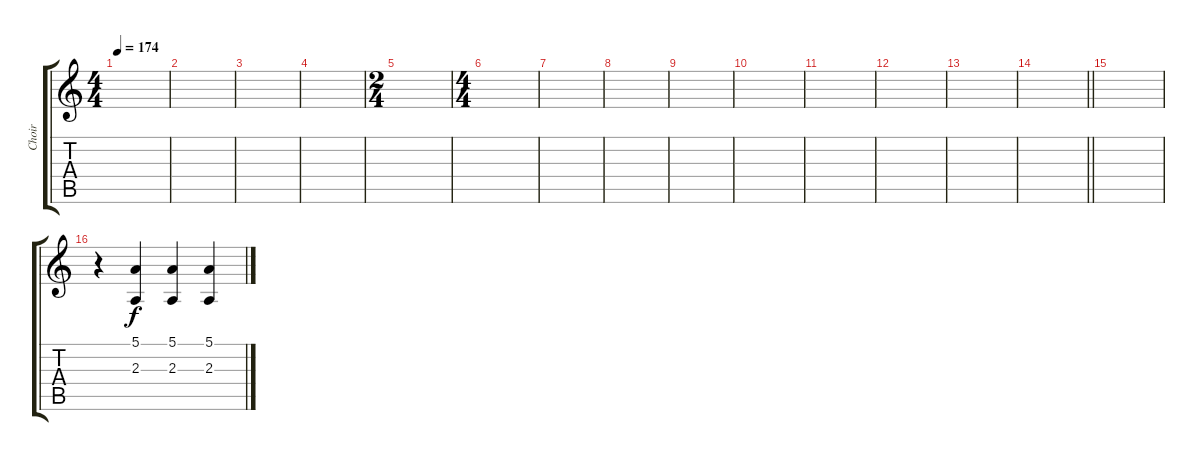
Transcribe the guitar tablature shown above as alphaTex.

\track ("Choir" "Choir") {instrument choiraahs}
\staff {score tabs}
\tuning (E4 B3 G3 D3 A2 E2) {hide}
\ts (4 4)
\tempo 174
\clef g2
\ks c
|
|
|
|
\ts (2 4)
|
\ts (4 4)
|
|
|
|
|
|
|
|
\barLineRight lightlight
|
|
r.4 (5.1 2.3).4 (5.1 2.3).4 (5.1 2.3).4
